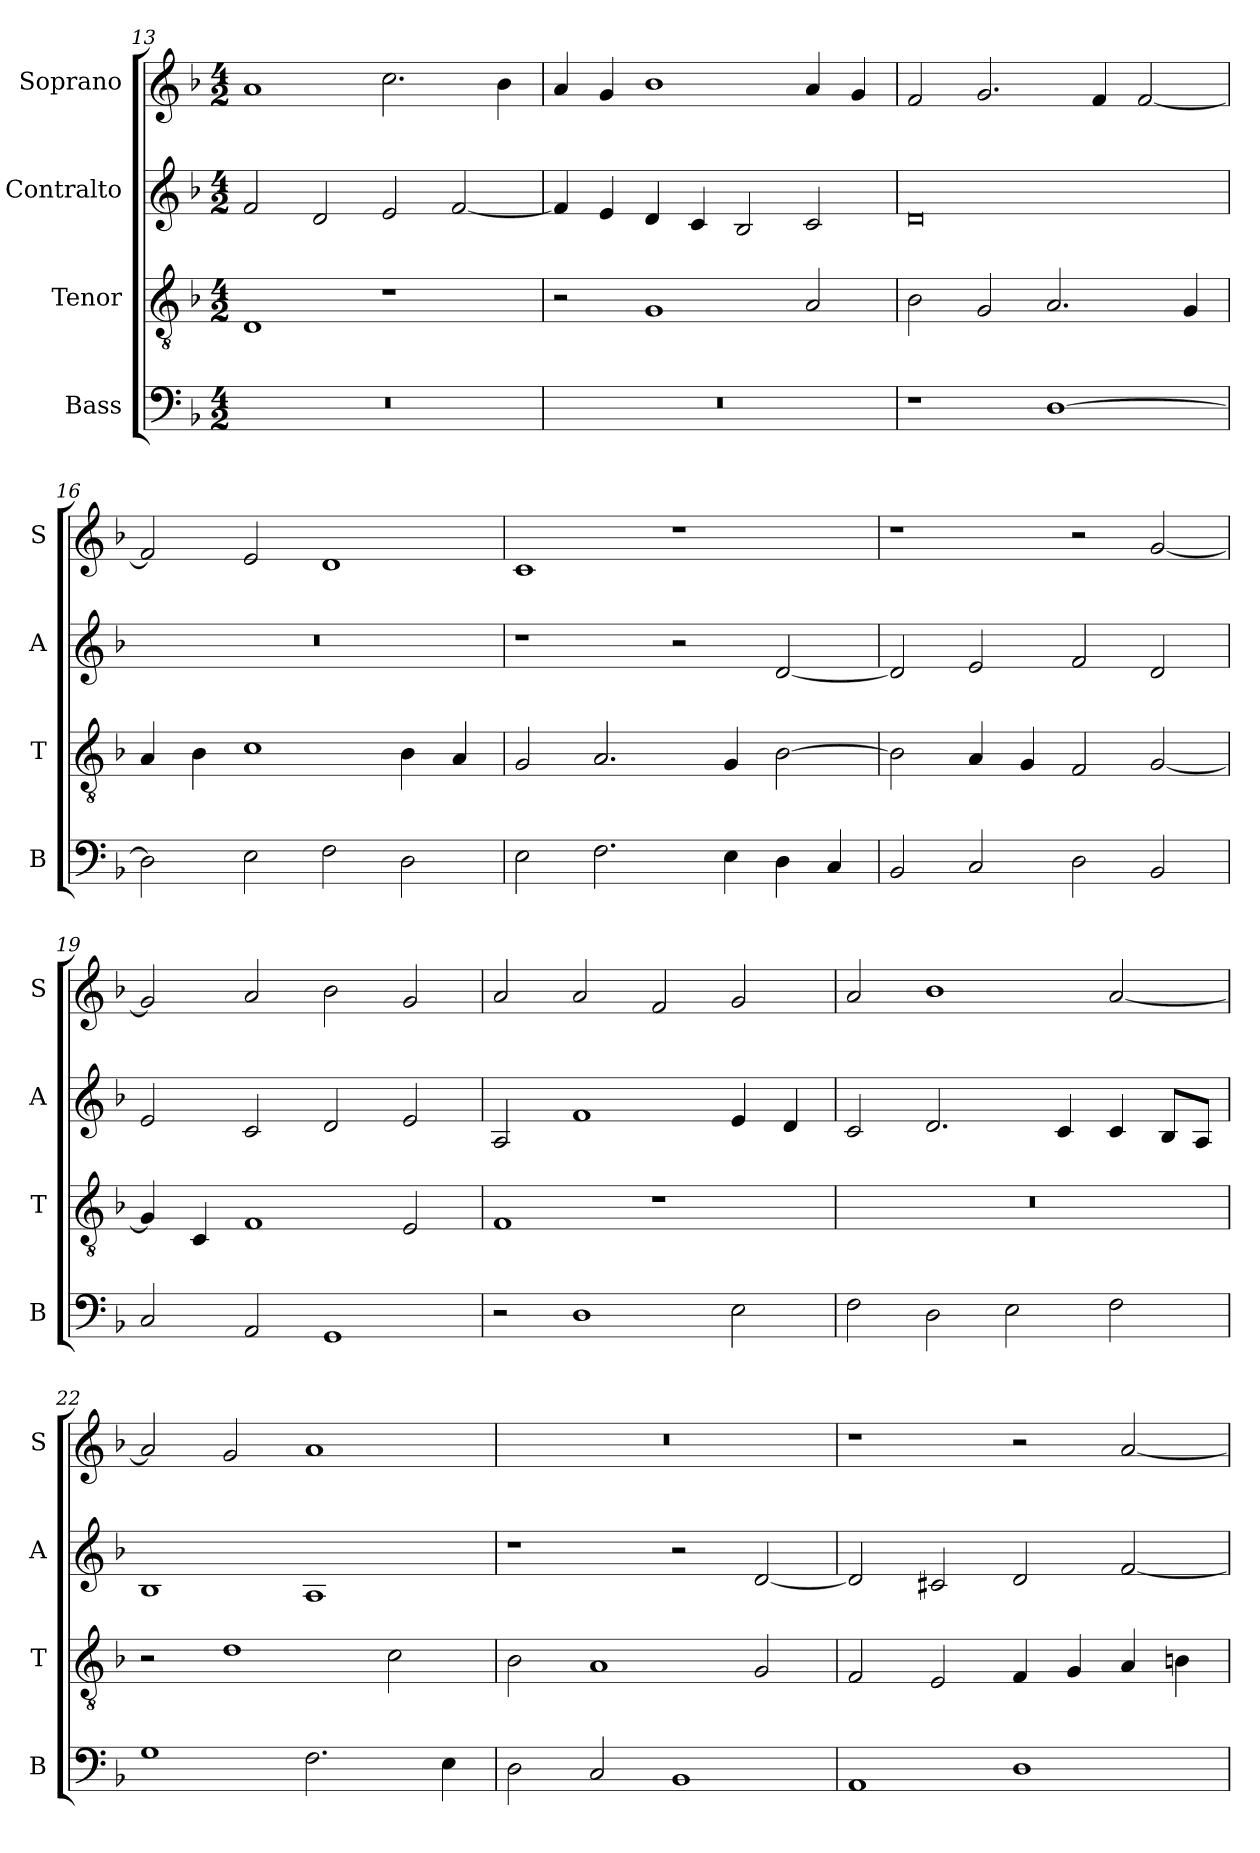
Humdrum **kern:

**kern	**kern	**kern	**kern
*part4	*part3	*part2	*part1
*staff4	*staff3	*staff2	*staff1
*I"Bass	*I"Tenor	*I"Contralto	*I"Soprano
*I'B	*I'T	*I'A	*I'S
*clefF4	*clefGv2	*clefG2	*clefG2
*k[b-]	*k[b-]	*k[b-]	*k[b-]
*F:ion	*F:ion	*F:ion	*F:ion
*M4/2	*M4/2	*M4/2	*M4/2
=13	=13	=13	=13
0r	1D	2f	1a
.	.	2d	.
.	1r	2e	2.cc
.	.	[2f	.
.	.	.	4b-
=14	=14	=14	=14
0r	2r	4f]	4a
.	.	4e	4g
.	1G	4d	1b-
.	.	4c	.
.	.	2B-	.
.	2A	2c	4a
.	.	.	4g
=15	=15	=15	=15
1r	2B-	0d	2f
.	2G	.	2.g
[1D	2.A	.	.
.	.	.	4f
.	.	.	[2f
.	4G	.	.
=16	=16	=16	=16
2D]	4A	0r	2f]
.	4B-	.	.
2E	1c	.	2e
2F	.	.	1d
2D	4B-	.	.
.	4A	.	.
=17	=17	=17	=17
2E	2G	1r	1c
2.F	2.A	.	.
.	.	2r	1r
4E	4G	.	.
4D	[2B-	[2d	.
4C	.	.	.
=18	=18	=18	=18
2BB-	2B-]	2d]	1r
2C	4A	2e	.
.	4G	.	.
2D	2F	2f	2r
2BB-	[2G	2d	[2g
=19	=19	=19	=19
2C	4G]	2e	2g]
.	4C	.	.
2AA	1F	2c	2a
1GG	.	2d	2b-
.	2E	2e	2g
=20	=20	=20	=20
2r	1F	2A	2a
1D	.	1f	2a
.	1r	.	2f
2E	.	4e	2g
.	.	4d	.
=21	=21	=21	=21
2F	0r	2c	2a
2D	.	2.d	1b-
2E	.	.	.
.	.	4c	.
2F	.	4c	[2a
.	.	8B-/L	.
.	.	8A/J	.
=22	=22	=22	=22
1G	2r	1B-	2a]
.	1d	.	2g
2.F	.	1A	1a
.	2c	.	.
4E	.	.	.
=23	=23	=23	=23
2D	2B-	1r	0r
2C	1A	.	.
1BB-	.	2r	.
.	2G	[2d	.
=24	=24	=24	=24
1AA	2F	2d]	1r
.	2E	2c#X	.
1D	4F	2d	2r
.	4G	.	.
.	4A	[2f	[2a
.	4Bn	.	.
=	=	=	=
*-	*-	*-	*-
